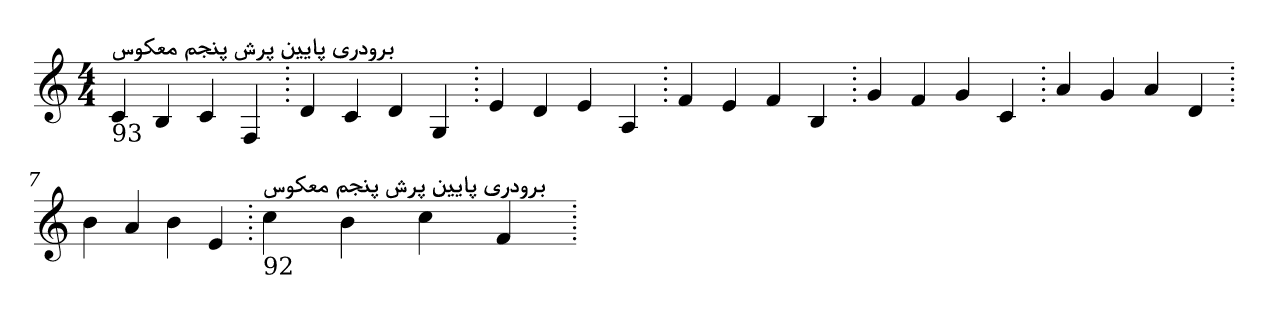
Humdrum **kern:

**kern
*part1
*staff1
!!LO:PB:g=z
*clefG2
*k[]
*C:
*M4/4
=1
!LO:TX:b:t=93
!LO:TX:a:t=برودری پایین پرش پنجم معکوس
4ci/
4Bi/
4ci/
4Fi/
=2.
*k[]
*C:
4di/
4ci/
4di/
4Gi/
=3.
*k[]
*C:
4ei/
4di/
4ei/
4Ai/
!!LO:LB:g=z
=4.
*k[]
*C:
4fi/
4ei/
4fi/
4Bi/
=5.
*k[]
*C:
4gi/
4fi/
4gi/
4ci/
=6.
*k[]
*C:
4ai/
4gi/
4ai/
4di/
=7.
*k[]
*C:
4bi\
4ai/
4bi\
4ei/
!!LO:LB:g=z
=8.
*k[]
*C:
!LO:TX:b:t=92
!LO:TX:a:t=برودری پایین پرش پنجم معکوس
4cci\
4bi\
4cci\
4fi/
=.
*-
